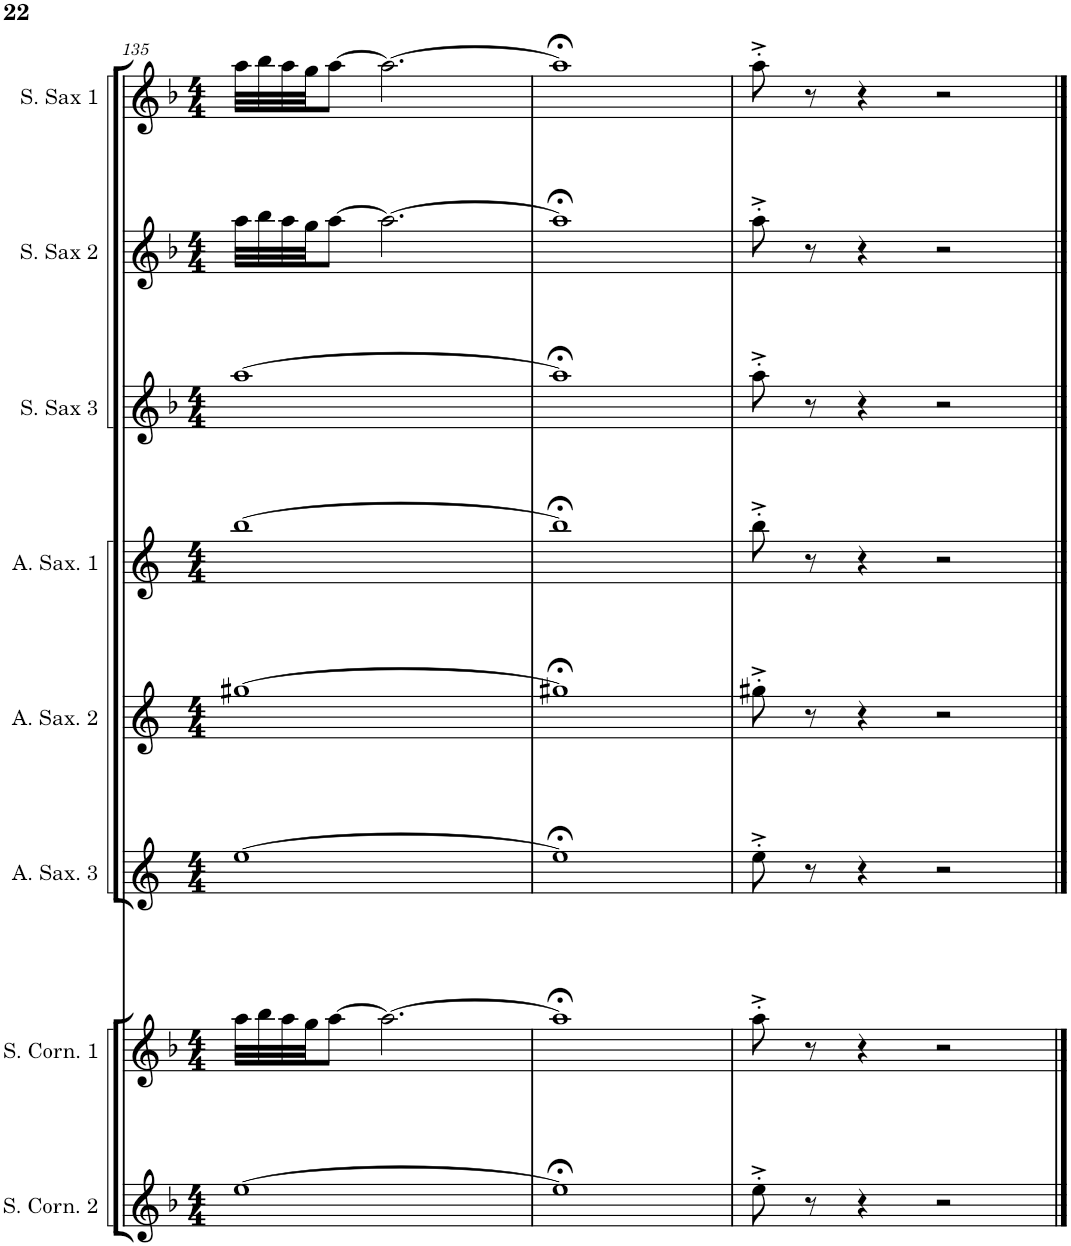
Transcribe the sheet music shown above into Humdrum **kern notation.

**kern	**kern	**kern	**kern	**kern	**kern	**kern	**kern
*part8	*part7	*part6	*part5	*part4	*part3	*part2	*part1
*staff8	*staff7	*staff6	*staff5	*staff4	*staff3	*staff2	*staff1
*I"Solo Cornet 2	*I"Solo Cornet 1	*I"Alt Sax 3	*I"Alt Sax 2	*I"Alt Sax 1	*I"Sopraan Sax 3	*I"Sopraan Sax 2	*I"Sopraan Sax 1
*I'S. Corn. 2	*I'S. Corn. 1	*I'A. Sax. 3	*I'A. Sax. 2	*I'A. Sax. 1	*I'S. Sax 3	*I'S. Sax 2	*I'S. Sax 1
!!LO:PB:g=z
*clefG2	*clefG2	*clefG2	*clefG2	*clefG2	*clefG2	*clefG2	*clefG2
*Trd1c2	*Trd1c2	*Trd5c9	*Trd5c9	*Trd5c9	*Trd1c2	*Trd1c2	*Trd1c2
*k[b-]	*k[b-]	*k[]	*k[]	*k[]	*k[b-]	*k[b-]	*k[b-]
*M4/4	*M4/4	*M4/4	*M4/4	*M4/4	*M4/4	*M4/4	*M4/4
=135	=135	=135	=135	=135	=135	=135	=135
[1ee	32aa\LLL	[1ee	[1gg#X	[1bb	[1aa	32aa\LLL	32aa\LLL
.	32bb-\	.	.	.	.	32bb-\	32bb-\
.	32aa\	.	.	.	.	32aa\	32aa\
.	32gg\JJ	.	.	.	.	32gg\JJ	32gg\JJ
.	[8aa\J	.	.	.	.	[8aa\J	[8aa\J
.	2.aa\_	.	.	.	.	2.aa\_	2.aa\_
=136	=136	=136	=136	=136	=136	=136	=136
1ee;<]	1aa;<]	1ee;<]	1gg#X;<]	1bb;<]	1aa;<]	1aa;<]	1aa;<]
=137	=137	=137	=137	=137	=137	=137	=137
8ee'^\	8aa'^\	8ee'^\	8gg#X'^\	8bb'^\	8aa'^\	8aa'^\	8aa'^\
8r	8r	8r	8r	8r	8r	8r	8r
4r	4r	4r	4r	4r	4r	4r	4r
2r	2r	2r	2r	2r	2r	2r	2r
==	==	==	==	==	==	==	==
*-	*-	*-	*-	*-	*-	*-	*-
